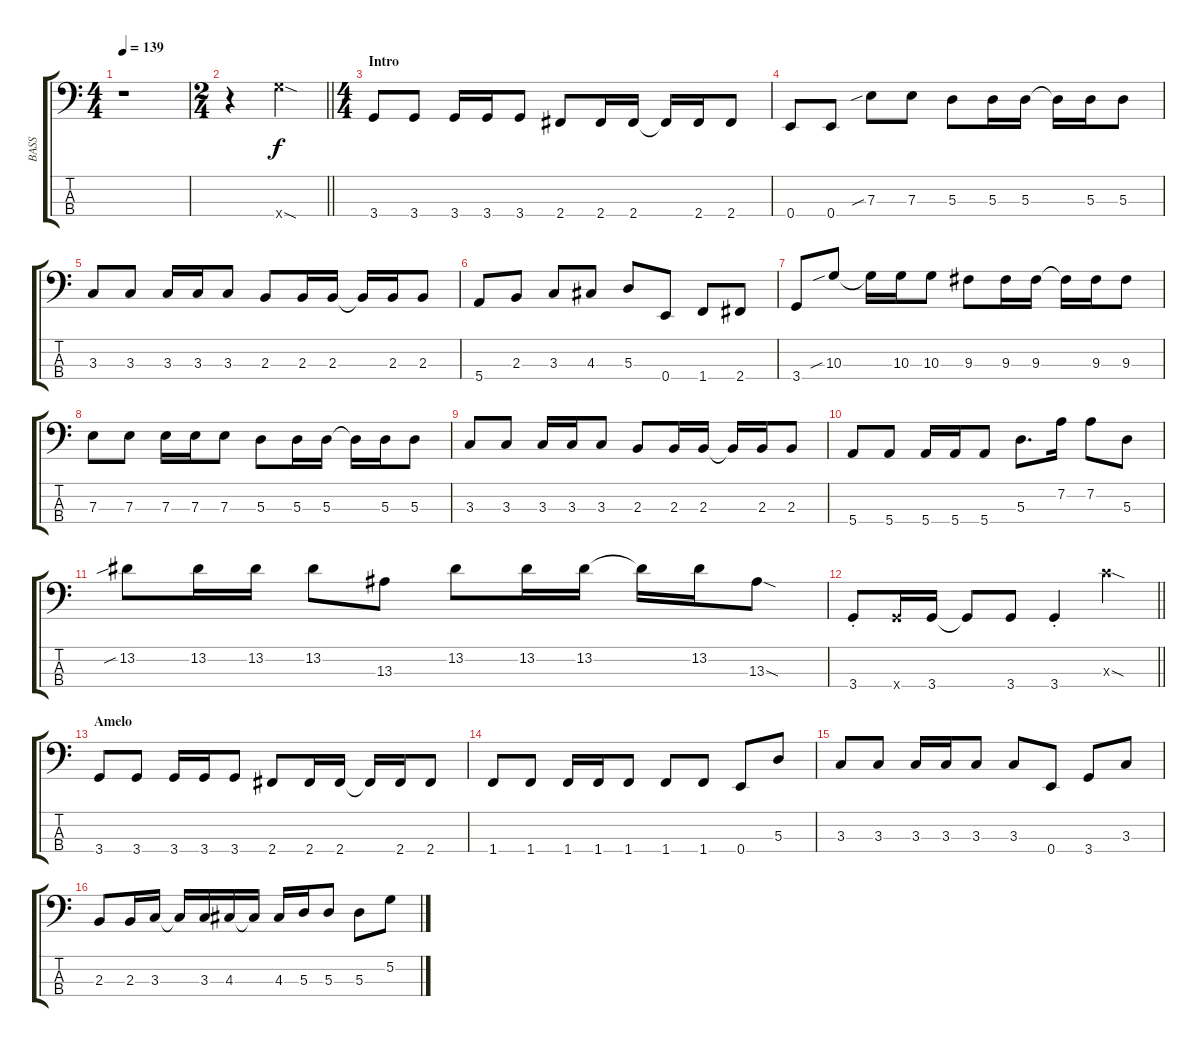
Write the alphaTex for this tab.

\track ("BASS" "BASS") {instrument electricbasspick}
\staff {score tabs}
\tuning (G2 D2 A1 E1) {hide}
\ts (4 4)
\tempo 139
\clef f4
\ks c
r.1{dy f instrument electricbasspick} |
\ts (2 4)
\barLineRight lightlight
r.4 15.4{sod x}.4 |
\ts (4 4)
\section ("" "Intro")
3.4.8 3.4.8 3.4.16 3.4.16 3.4.8 2.4.8 2.4.16 2.4.16 2.4{t}.16 2.4.16 2.4.8 |
0.4.8 0.4.8 7.3{sib}.8 7.3.8 5.3.8 5.3.16 5.3.16 5.3{t}.16 5.3.16 5.3.8 |
3.3.8 3.3.8 3.3.16 3.3.16 3.3.8 2.3.8 2.3.16 2.3.16 2.3{t}.16 2.3.16 2.3.8 |
5.4.8 2.3.8 3.3.8 4.3.8 5.3.8 0.4.8 1.4.8 2.4.8 |
3.4.8 10.3{sib}.8 10.3{t}.16 10.3.16 10.3.8 9.3.8 9.3.16 9.3.16 9.3{t}.16 9.3.16 9.3.8 |
7.3.8 7.3.8 7.3.16 7.3.16 7.3.8 5.3.8 5.3.16 5.3.16 5.3{t}.16 5.3.16 5.3.8 |
3.3.8 3.3.8 3.3.16 3.3.16 3.3.8 2.3.8 2.3.16 2.3.16 2.3{t}.16 2.3.16 2.3.8 |
5.4.8 5.4.8 5.4.16 5.4.16 5.4.8 5.3.8{d} 7.2.16 7.2.8 5.3.8 |
13.2{sib}.8 13.2.16 13.2.16 13.2.8 13.3.8 13.2.8 13.2.16 13.2.16 13.2{t}.16 13.2.16 13.3{sod}.8 |
\barLineRight lightlight
3.4{st}.8 3.4{x}.16 3.4.16 3.4{t}.8 3.4.8 3.4{st}.4 15.3{sod x}.4 |
\section ("" "Amelo")
3.4.8 3.4.8 3.4.16 3.4.16 3.4.8 2.4.8 2.4.16 2.4.16 2.4{t}.16 2.4.16 2.4.8 |
1.4.8 1.4.8 1.4.16 1.4.16 1.4.8 1.4.8 1.4.8 0.4.8 5.3.8 |
3.3.8 3.3.8 3.3.16 3.3.16 3.3.8 3.3.8 0.4.8 3.4.8 3.3.8 |
2.3.8 2.3.16 3.3.16 3.3{t}.16 3.3.16 4.3.16 4.3{t}.16 4.3.16 5.3.16 5.3.8 5.3.8 5.2.8
